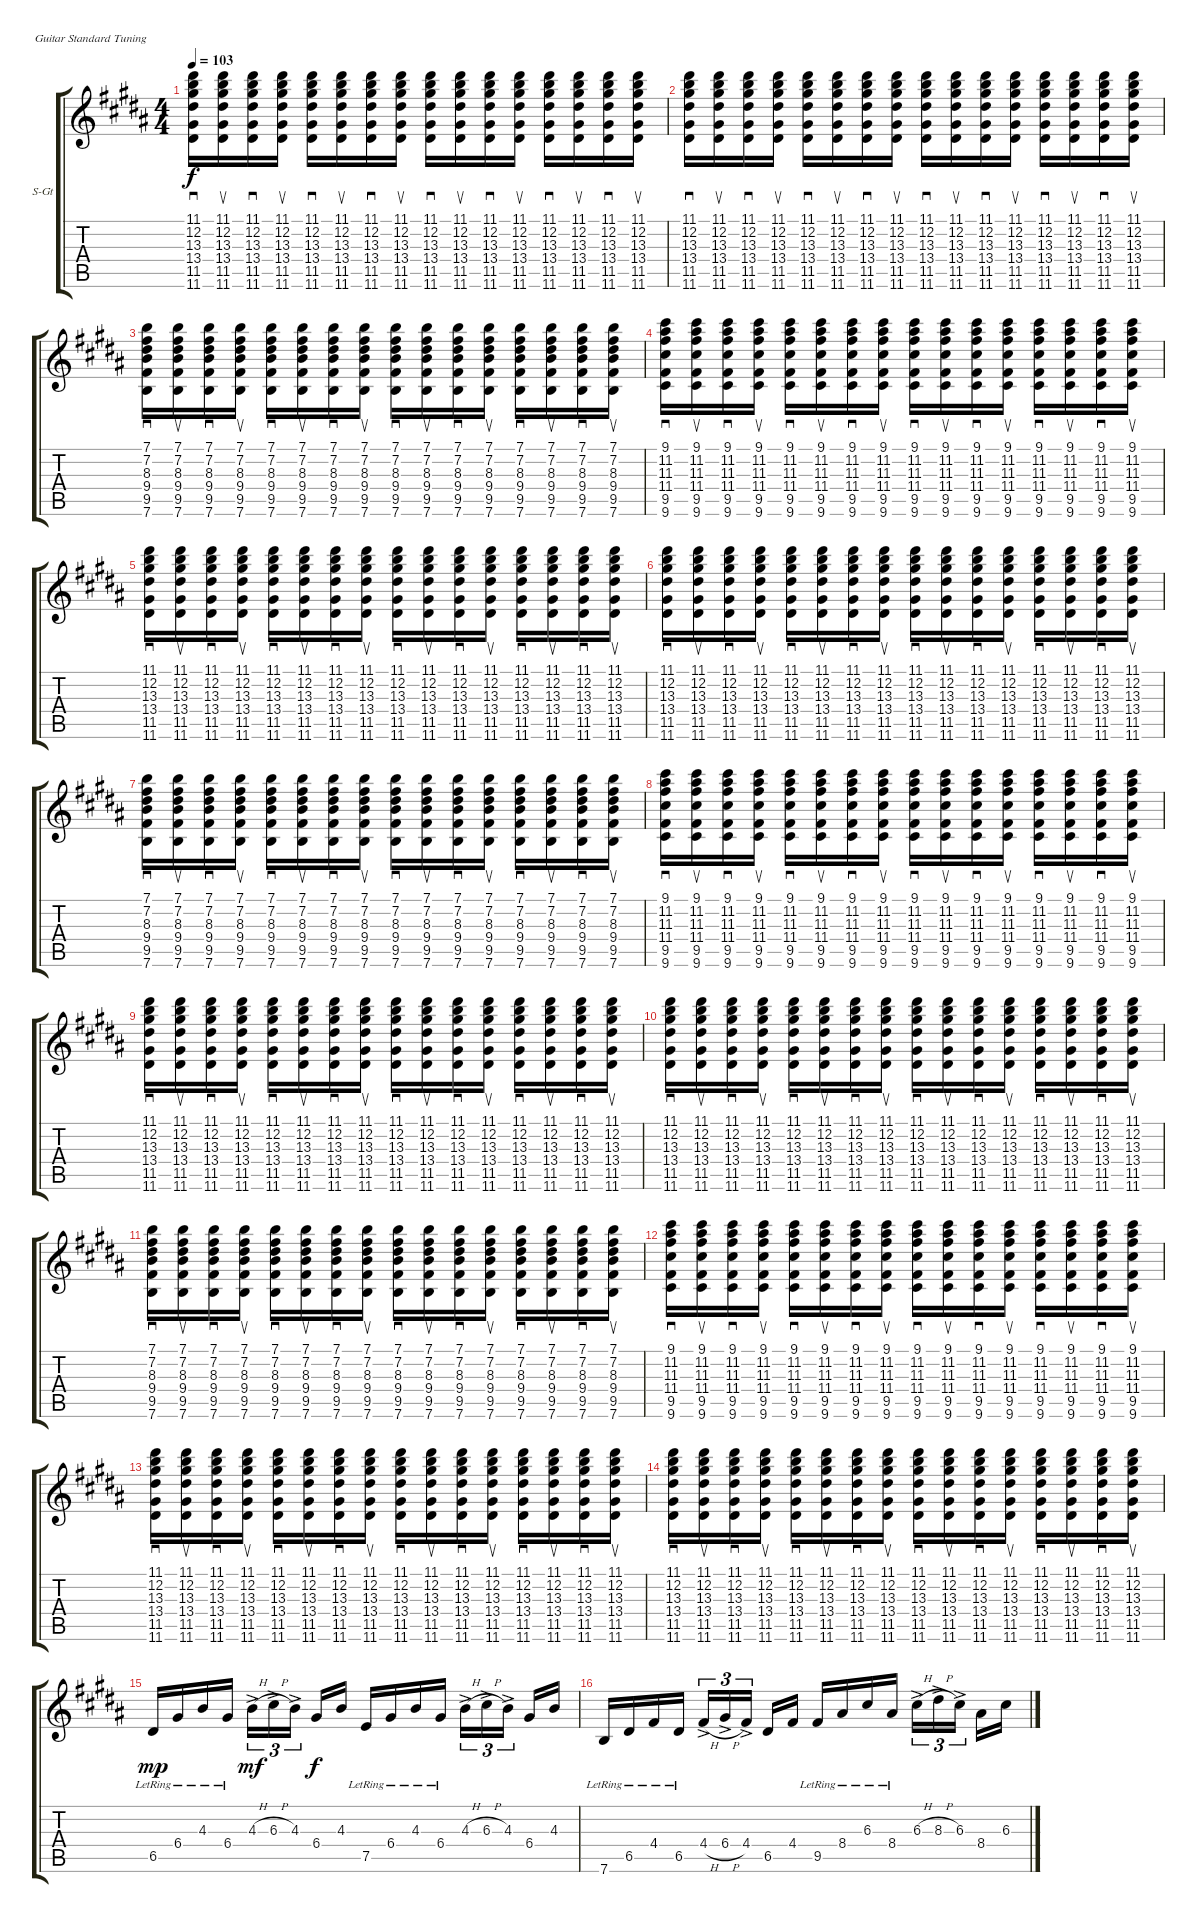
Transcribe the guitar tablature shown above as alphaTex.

\defaultSystemsLayout 4
\bracketExtendMode groupsimilarinstruments
\firstSystemTrackNameOrientation horizontal
\otherSystemsTrackNameOrientation horizontal
\track ("Acoustick guitar" "S-Gt") {instrument acousticguitarsteel}
\staff {score tabs}
\tuning (E4 B3 G3 D3 A2 E2)
\ts (4 4)
\tempo 103
\clef g2
\ks b
(11.1 12.2 13.3 13.4 11.5 11.6).16{sd dy f} (11.1 12.2 13.3 13.4 11.5 11.6).16{su} (11.1 12.2 13.3 13.4 11.5 11.6).16{sd} (11.1 12.2 13.3 13.4 11.5 11.6).16{su} (11.1 12.2 13.3 13.4 11.5 11.6).16{sd} (11.1 12.2 13.3 13.4 11.5 11.6).16{su} (11.1 12.2 13.3 13.4 11.5 11.6).16{sd} (11.1 12.2 13.3 13.4 11.5 11.6).16{su} (11.1 12.2 13.3 13.4 11.5 11.6).16{sd} (11.1 12.2 13.3 13.4 11.5 11.6).16{su} (11.1 12.2 13.3 13.4 11.5 11.6).16{sd} (11.1 12.2 13.3 13.4 11.5 11.6).16{su} (11.1 12.2 13.3 13.4 11.5 11.6).16{sd} (11.1 12.2 13.3 13.4 11.5 11.6).16{su} (11.1 12.2 13.3 13.4 11.5 11.6).16{sd} (11.1 12.2 13.3 13.4 11.5 11.6).16{su} |
(11.1 12.2 13.3 13.4 11.5 11.6).16{sd} (11.1 12.2 13.3 13.4 11.5 11.6).16{su} (11.1 12.2 13.3 13.4 11.5 11.6).16{sd} (11.1 12.2 13.3 13.4 11.5 11.6).16{su} (11.1 12.2 13.3 13.4 11.5 11.6).16{sd} (11.1 12.2 13.3 13.4 11.5 11.6).16{su} (11.1 12.2 13.3 13.4 11.5 11.6).16{sd} (11.1 12.2 13.3 13.4 11.5 11.6).16{su} (11.1 12.2 13.3 13.4 11.5 11.6).16{sd} (11.1 12.2 13.3 13.4 11.5 11.6).16{su} (11.1 12.2 13.3 13.4 11.5 11.6).16{sd} (11.1 12.2 13.3 13.4 11.5 11.6).16{su} (11.1 12.2 13.3 13.4 11.5 11.6).16{sd} (11.1 12.2 13.3 13.4 11.5 11.6).16{su} (11.1 12.2 13.3 13.4 11.5 11.6).16{sd} (11.1 12.2 13.3 13.4 11.5 11.6).16{su} |
(7.1 7.2 8.3 9.4 9.5 7.6).16{sd} (7.1 7.2 8.3 9.4 9.5 7.6).16{su} (7.1 7.2 8.3 9.4 9.5 7.6).16{sd} (7.1 7.2 8.3 9.4 9.5 7.6).16{su} (7.1 7.2 8.3 9.4 9.5 7.6).16{sd} (7.1 7.2 8.3 9.4 9.5 7.6).16{su} (7.1 7.2 8.3 9.4 9.5 7.6).16{sd} (7.1 7.2 8.3 9.4 9.5 7.6).16{su} (7.1 7.2 8.3 9.4 9.5 7.6).16{sd} (7.1 7.2 8.3 9.4 9.5 7.6).16{su} (7.1 7.2 8.3 9.4 9.5 7.6).16{sd} (7.1 7.2 8.3 9.4 9.5 7.6).16{su} (7.1 7.2 8.3 9.4 9.5 7.6).16{sd} (7.1 7.2 8.3 9.4 9.5 7.6).16{su} (7.1 7.2 8.3 9.4 9.5 7.6).16{sd} (7.1 7.2 8.3 9.4 9.5 7.6).16{su} |
(9.1 9.6 9.5 11.4 11.3 11.2).16{sd} (9.1 9.6 9.5 11.4 11.3 11.2).16{su} (9.1 9.6 9.5 11.4 11.3 11.2).16{sd} (9.1 9.6 9.5 11.4 11.3 11.2).16{su} (9.1 9.6 9.5 11.4 11.3 11.2).16{sd} (9.1 9.6 9.5 11.4 11.3 11.2).16{su} (9.1 9.6 9.5 11.4 11.3 11.2).16{sd} (9.1 9.6 9.5 11.4 11.3 11.2).16{su} (9.1 9.6 9.5 11.4 11.3 11.2).16{sd} (9.1 9.6 9.5 11.4 11.3 11.2).16{su} (9.1 9.6 9.5 11.4 11.3 11.2).16{sd} (9.1 9.6 9.5 11.4 11.3 11.2).16{su} (9.1 9.6 9.5 11.4 11.2 11.3).16{sd} (9.1 9.6 9.5 11.4 11.2 11.3).16{su} (9.1 9.6 9.5 11.4 11.2 11.3).16{sd} (9.1 9.6 9.5 11.4 11.3 11.2).16{su} |
(11.1 12.2 13.3 13.4 11.5 11.6).16{sd} (11.1 12.2 13.3 13.4 11.5 11.6).16{su} (11.1 12.2 13.3 13.4 11.5 11.6).16{sd} (11.1 12.2 13.3 13.4 11.5 11.6).16{su} (11.1 12.2 13.3 13.4 11.5 11.6).16{sd} (11.1 12.2 13.3 13.4 11.5 11.6).16{su} (11.1 12.2 13.3 13.4 11.5 11.6).16{sd} (11.1 12.2 13.3 13.4 11.5 11.6).16{su} (11.1 12.2 13.3 13.4 11.5 11.6).16{sd} (11.1 12.2 13.3 13.4 11.5 11.6).16{su} (11.1 12.2 13.3 13.4 11.5 11.6).16{sd} (11.1 12.2 13.3 13.4 11.5 11.6).16{su} (11.1 12.2 13.3 13.4 11.5 11.6).16{sd} (11.1 12.2 13.3 13.4 11.5 11.6).16{su} (11.1 12.2 13.3 13.4 11.5 11.6).16{sd} (11.1 12.2 13.3 13.4 11.5 11.6).16{su} |
(11.1 12.2 13.3 13.4 11.5 11.6).16{sd} (11.1 12.2 13.3 13.4 11.5 11.6).16{su} (11.1 12.2 13.3 13.4 11.5 11.6).16{sd} (11.1 12.2 13.3 13.4 11.5 11.6).16{su} (11.1 12.2 13.3 13.4 11.5 11.6).16{sd} (11.1 12.2 13.3 13.4 11.5 11.6).16{su} (11.1 12.2 13.3 13.4 11.5 11.6).16{sd} (11.1 12.2 13.3 13.4 11.5 11.6).16{su} (11.1 12.2 13.3 13.4 11.5 11.6).16{sd} (11.1 12.2 13.3 13.4 11.5 11.6).16{su} (11.1 12.2 13.3 13.4 11.5 11.6).16{sd} (11.1 12.2 13.3 13.4 11.5 11.6).16{su} (11.1 12.2 13.3 13.4 11.5 11.6).16{sd} (11.1 12.2 13.3 13.4 11.5 11.6).16{su} (11.1 12.2 13.3 13.4 11.5 11.6).16{sd} (11.1 12.2 13.3 13.4 11.5 11.6).16{su} |
(7.1 7.2 8.3 9.4 9.5 7.6).16{sd} (7.1 7.2 8.3 9.4 9.5 7.6).16{su} (7.1 7.2 8.3 9.4 9.5 7.6).16{sd} (7.1 7.2 8.3 9.4 9.5 7.6).16{su} (7.1 7.2 8.3 9.4 9.5 7.6).16{sd} (7.1 7.2 8.3 9.4 9.5 7.6).16{su} (7.1 7.2 8.3 9.4 9.5 7.6).16{sd} (7.1 7.2 8.3 9.4 9.5 7.6).16{su} (7.1 7.2 8.3 9.4 9.5 7.6).16{sd} (7.1 7.2 8.3 9.4 9.5 7.6).16{su} (7.1 7.2 8.3 9.4 9.5 7.6).16{sd} (7.1 7.2 8.3 9.4 9.5 7.6).16{su} (7.1 7.2 8.3 9.4 9.5 7.6).16{sd} (7.1 7.2 8.3 9.4 9.5 7.6).16{su} (7.1 7.2 8.3 9.4 9.5 7.6).16{sd} (7.1 7.2 8.3 9.4 9.5 7.6).16{su} |
(9.1 9.6 9.5 11.4 11.3 11.2).16{sd} (9.1 9.6 9.5 11.4 11.3 11.2).16{su} (9.1 9.6 9.5 11.4 11.3 11.2).16{sd} (9.1 9.6 9.5 11.4 11.3 11.2).16{su} (9.1 9.6 9.5 11.4 11.3 11.2).16{sd} (9.1 9.6 9.5 11.4 11.3 11.2).16{su} (9.1 9.6 9.5 11.4 11.3 11.2).16{sd} (9.1 9.6 9.5 11.4 11.3 11.2).16{su} (9.1 9.6 9.5 11.4 11.3 11.2).16{sd} (9.1 9.6 9.5 11.4 11.3 11.2).16{su} (9.1 9.6 9.5 11.4 11.3 11.2).16{sd} (9.1 9.6 9.5 11.4 11.3 11.2).16{su} (9.1 9.6 9.5 11.4 11.2 11.3).16{sd} (9.1 9.6 9.5 11.4 11.2 11.3).16{su} (9.1 9.6 9.5 11.4 11.2 11.3).16{sd} (9.1 9.6 9.5 11.4 11.3 11.2).16{su} |
(11.1 12.2 13.3 13.4 11.5 11.6).16{sd} (11.1 12.2 13.3 13.4 11.5 11.6).16{su} (11.1 12.2 13.3 13.4 11.5 11.6).16{sd} (11.1 12.2 13.3 13.4 11.5 11.6).16{su} (11.1 12.2 13.3 13.4 11.5 11.6).16{sd} (11.1 12.2 13.3 13.4 11.5 11.6).16{su} (11.1 12.2 13.3 13.4 11.5 11.6).16{sd} (11.1 12.2 13.3 13.4 11.5 11.6).16{su} (11.1 12.2 13.3 13.4 11.5 11.6).16{sd} (11.1 12.2 13.3 13.4 11.5 11.6).16{su} (11.1 12.2 13.3 13.4 11.5 11.6).16{sd} (11.1 12.2 13.3 13.4 11.5 11.6).16{su} (11.1 12.2 13.3 13.4 11.5 11.6).16{sd} (11.1 12.2 13.3 13.4 11.5 11.6).16{su} (11.1 12.2 13.3 13.4 11.5 11.6).16{sd} (11.1 12.2 13.3 13.4 11.5 11.6).16{su} |
(11.1 12.2 13.3 13.4 11.5 11.6).16{sd} (11.1 12.2 13.3 13.4 11.5 11.6).16{su} (11.1 12.2 13.3 13.4 11.5 11.6).16{sd} (11.1 12.2 13.3 13.4 11.5 11.6).16{su} (11.1 12.2 13.3 13.4 11.5 11.6).16{sd} (11.1 12.2 13.3 13.4 11.5 11.6).16{su} (11.1 12.2 13.3 13.4 11.5 11.6).16{sd} (11.1 12.2 13.3 13.4 11.5 11.6).16{su} (11.1 12.2 13.3 13.4 11.5 11.6).16{sd} (11.1 12.2 13.3 13.4 11.5 11.6).16{su} (11.1 12.2 13.3 13.4 11.5 11.6).16{sd} (11.1 12.2 13.3 13.4 11.5 11.6).16{su} (11.1 12.2 13.3 13.4 11.5 11.6).16{sd} (11.1 12.2 13.3 13.4 11.5 11.6).16{su} (11.1 12.2 13.3 13.4 11.5 11.6).16{sd} (11.1 12.2 13.3 13.4 11.5 11.6).16{su} |
(7.1 7.2 8.3 9.4 9.5 7.6).16{sd} (7.1 7.2 8.3 9.4 9.5 7.6).16{su} (7.1 7.2 8.3 9.4 9.5 7.6).16{sd} (7.1 7.2 8.3 9.4 9.5 7.6).16{su} (7.1 7.2 8.3 9.4 9.5 7.6).16{sd} (7.1 7.2 8.3 9.4 9.5 7.6).16{su} (7.1 7.2 8.3 9.4 9.5 7.6).16{sd} (7.1 7.2 8.3 9.4 9.5 7.6).16{su} (7.1 7.2 8.3 9.4 9.5 7.6).16{sd} (7.1 7.2 8.3 9.4 9.5 7.6).16{su} (7.1 7.2 8.3 9.4 9.5 7.6).16{sd} (7.1 7.2 8.3 9.4 9.5 7.6).16{su} (7.1 7.2 8.3 9.4 9.5 7.6).16{sd} (7.1 7.2 8.3 9.4 9.5 7.6).16{su} (7.1 7.2 8.3 9.4 9.5 7.6).16{sd} (7.1 7.2 8.3 9.4 9.5 7.6).16{su} |
(9.1 9.6 9.5 11.4 11.3 11.2).16{sd} (9.1 9.6 9.5 11.4 11.3 11.2).16{su} (9.1 9.6 9.5 11.4 11.3 11.2).16{sd} (9.1 9.6 9.5 11.4 11.3 11.2).16{su} (9.1 9.6 9.5 11.4 11.3 11.2).16{sd} (9.1 9.6 9.5 11.4 11.3 11.2).16{su} (9.1 9.6 9.5 11.4 11.3 11.2).16{sd} (9.1 9.6 9.5 11.4 11.3 11.2).16{su} (9.1 9.6 9.5 11.4 11.3 11.2).16{sd} (9.1 9.6 9.5 11.4 11.3 11.2).16{su} (9.1 9.6 9.5 11.4 11.3 11.2).16{sd} (9.1 9.6 9.5 11.4 11.3 11.2).16{su} (9.1 9.6 9.5 11.4 11.2 11.3).16{sd} (9.1 9.6 9.5 11.4 11.2 11.3).16{su} (9.1 9.6 9.5 11.4 11.2 11.3).16{sd} (9.1 9.6 9.5 11.4 11.3 11.2).16{su} |
(11.1 12.2 13.3 13.4 11.5 11.6).16{sd} (11.1 12.2 13.3 13.4 11.5 11.6).16{su} (11.1 12.2 13.3 13.4 11.5 11.6).16{sd} (11.1 12.2 13.3 13.4 11.5 11.6).16{su} (11.1 12.2 13.3 13.4 11.5 11.6).16{sd} (11.1 12.2 13.3 13.4 11.5 11.6).16{su} (11.1 12.2 13.3 13.4 11.5 11.6).16{sd} (11.1 12.2 13.3 13.4 11.5 11.6).16{su} (11.1 12.2 13.3 13.4 11.5 11.6).16{sd} (11.1 12.2 13.3 13.4 11.5 11.6).16{su} (11.1 12.2 13.3 13.4 11.5 11.6).16{sd} (11.1 12.2 13.3 13.4 11.5 11.6).16{su} (11.1 12.2 13.3 13.4 11.5 11.6).16{sd} (11.1 12.2 13.3 13.4 11.5 11.6).16{su} (11.1 12.2 13.3 13.4 11.5 11.6).16{sd} (11.1 12.2 13.3 13.4 11.5 11.6).16{su} |
(11.1 12.2 13.3 13.4 11.5 11.6).16{sd} (11.1 12.2 13.3 13.4 11.5 11.6).16{su} (11.1 12.2 13.3 13.4 11.5 11.6).16{sd} (11.1 12.2 13.3 13.4 11.5 11.6).16{su} (11.1 12.2 13.3 13.4 11.5 11.6).16{sd} (11.1 12.2 13.3 13.4 11.5 11.6).16{su} (11.1 12.2 13.3 13.4 11.5 11.6).16{sd} (11.1 12.2 13.3 13.4 11.5 11.6).16{su} (11.1 12.2 13.3 13.4 11.5 11.6).16{sd} (11.1 12.2 13.3 13.4 11.5 11.6).16{su} (11.1 12.2 13.3 13.4 11.5 11.6).16{sd} (11.1 12.2 13.3 13.4 11.5 11.6).16{su} (11.1 12.2 13.3 13.4 11.5 11.6).16{sd} (11.1 12.2 13.3 13.4 11.5 11.6).16{su} (11.1 12.2 13.3 13.4 11.5 11.6).16{sd} (11.1 12.2 13.3 13.4 11.5 11.6).16{su} |
6.5{lr}.16{dy mp} 6.4{lr}.16 4.3{lr}.16 6.4{lr}.16 4.3{h ac}.16{tu (3 2) dy mf} 6.3{h ac}.16{tu (3 2)} 4.3{ac}.16{tu (3 2)} 6.4.16{dy f} 4.3.16 7.5{lr}.16 6.4{lr}.16 4.3{lr}.16 6.4{lr}.16 4.3{h ac}.16{tu (3 2)} 6.3{h ac}.16{tu (3 2)} 4.3{ac}.16{tu (3 2)} 6.4.16 4.3.16 |
7.6{lr}.16 6.5{lr}.16 4.4{lr}.16 6.5{lr}.16 4.4{h ac}.16{tu (3 2)} 6.4{h ac}.16{tu (3 2)} 4.4{ac}.16{tu (3 2)} 6.5.16 4.4.16 9.5{lr}.16 8.4{lr}.16 6.3{lr}.16 8.4{lr}.16 6.3{h ac}.16{tu (3 2)} 8.3{h ac}.16{tu (3 2)} 6.3{ac}.16{tu (3 2)} 8.4.16 6.3.16
